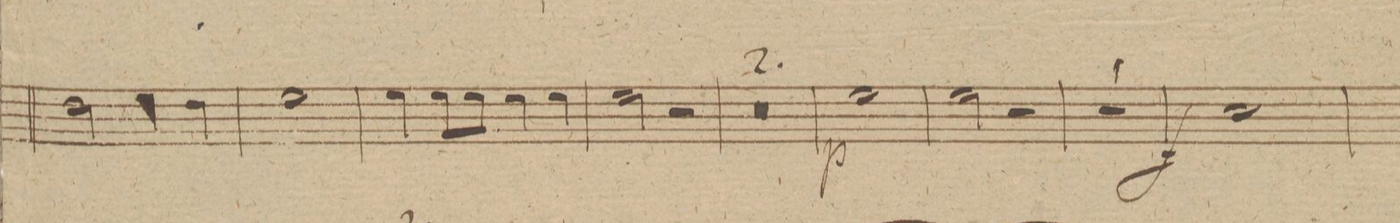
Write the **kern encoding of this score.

**kern	**dynam
*I"Corno 1mo in A.	*
*clefG2	*
*k[f#]	*
*met(c)	*
*M4/4	*
2a\	.
4b\	.
4a\	.
=281	=281
1b\	.
=282	=282
4b\	.
8b\L	.
8b\J	.
4b\	.
4b\	.
=283	=283
2b\	.
2r	.
=284	=284
0r	.
=285	=285
=286	=286
1b\	p
=287	=287
2b\	.
2r	.
=288	=288
1r	.
=289	=289
1g/	f
=290	=290
*-	*-
